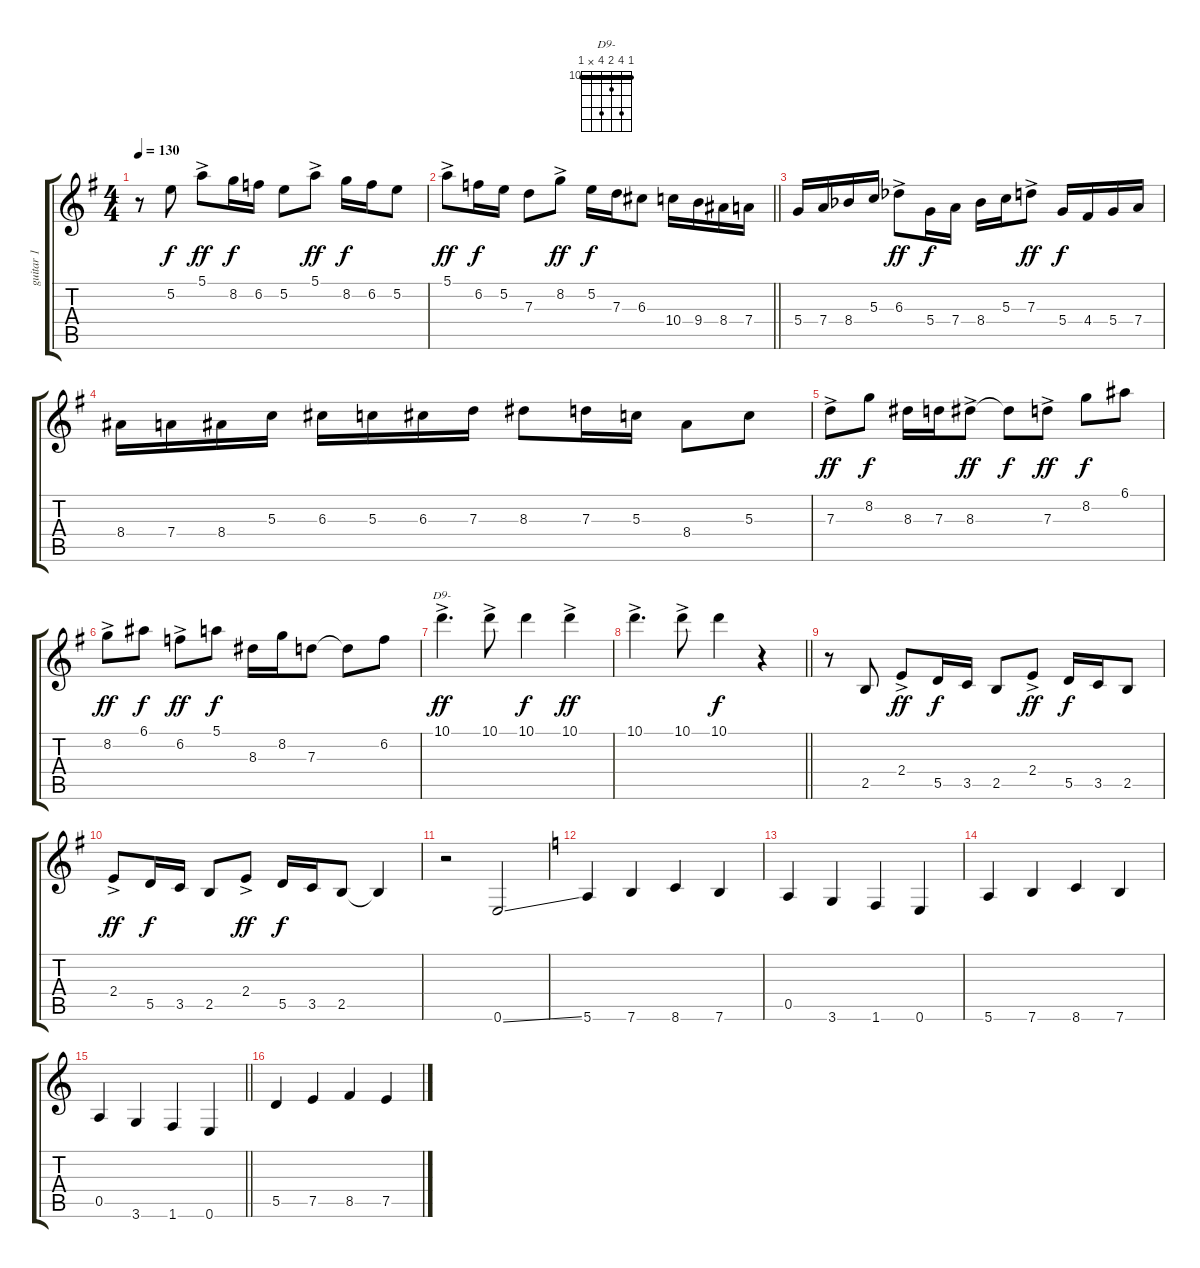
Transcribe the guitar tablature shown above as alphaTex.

\track ("guitar 1" "guitar 1") {instrument distortionguitar}
\staff {score tabs}
\tuning (E4 B3 G3 D3 A2 E2) {hide}
\chord ("D9-" 10 13 11 13 x 10) {firstfret 10 barre 10}
\ts (4 4)
\tempo 130
\clef g2
\ks g
r.8{dy f} 5.2.8 5.1{ac}.8{dy ff} 8.2.16{dy f} 6.2.16 5.2.8 5.1{ac}.8{dy ff} 8.2.16{dy f} 6.2.16 5.2.8 |
\barLineRight lightlight
5.1{ac}.8{dy ff} 6.2.16{dy f} 5.2.16 7.3.8 8.2{ac}.8{dy ff} 5.2.16{dy f} 7.3.16 6.3.8 10.4.16 9.4.16 8.4.16 7.4.16 |
5.4.16 7.4.16 8.4{acc b}.16 5.3.16 6.3{ac acc b}.8{dy ff} 5.4.16{dy f} 7.4.16 8.4{acc b}.16 5.3.16 7.3{ac}.8{dy ff} 5.4.16{dy f} 4.4.16 5.4.16 7.4.16 |
8.4.16 7.4.16 8.4.16 5.3.16 6.3.16 5.3.16 6.3.16 7.3.16 8.3.8 7.3.16 5.3.16 8.4.8 5.3.8 |
7.3{ac}.8{dy ff} 8.2.8{dy f} 8.3.16 7.3.16 8.3{ac}.8{dy ff} 8.3{t}.8{dy f} 7.3{ac}.8{dy ff} 8.2.8{dy f} 6.1.8 |
8.2{ac}.8{dy ff} 6.1.8{dy f} 6.2{ac}.8{dy ff} 5.1.8{dy f} 8.3.16 8.2.16 7.3.8 7.3{t}.8 6.2.8 |
10.1{ac}.4{d ch "D9-" dy ff} 10.1{ac}.8 10.1.4{dy f} 10.1{ac}.4{dy ff} |
\barLineRight lightlight
10.1{ac}.4{d} 10.1{ac}.8 10.1.4{dy f} r.4 |
r.8 2.5.8 2.4{ac}.8{dy ff} 5.5.16{dy f} 3.5.16 2.5.8 2.4{ac}.8{dy ff} 5.5.16{dy f} 3.5.16 2.5.8 |
2.4{ac}.8{dy ff} 5.5.16{dy f} 3.5.16 2.5.8 2.4{ac}.8{dy ff} 5.5.16{dy f} 3.5.16 2.5.8 2.5{t}.4 |
r.2 0.6{ss}.2 |
\ks c
5.6.4 7.6.4 8.6.4 7.6.4 |
0.5.4 3.6.4 1.6.4 0.6.4 |
5.6.4 7.6.4 8.6.4 7.6.4 |
\barLineRight lightlight
0.5.4 3.6.4 1.6.4 0.6.4 |
5.5.4 7.5.4 8.5.4 7.5.4
